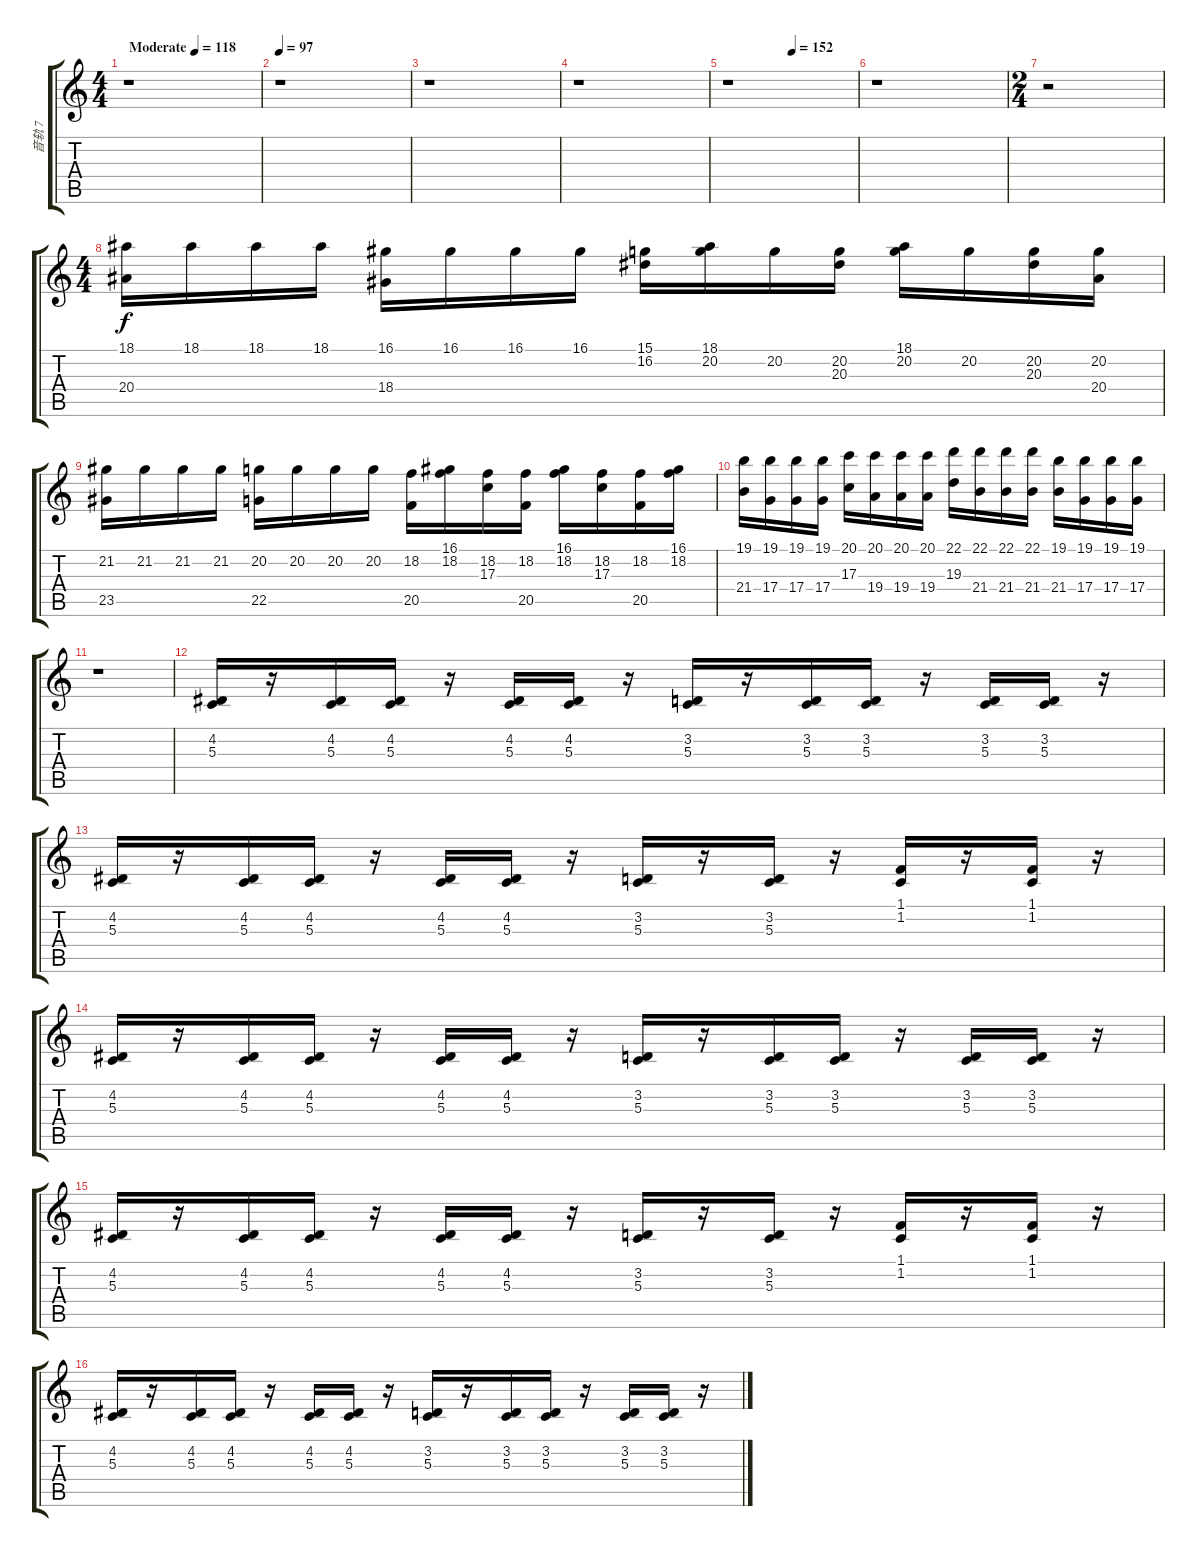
\track ("音轨 7" "音轨 7") {instrument lead2sawtooth}
\staff {score tabs}
\tuning (E4 B3 G3 D3 A2 E2) {hide}
\ts (4 4)
\tempo (118 "Moderate")
\clef g2
\ks c
r.1{dy f instrument lead2sawtooth} |
\tempo 97
r.1 |
r.1 |
r.1 |
\tempo (152 0.5)
r.1 |
r.1 |
\ts (2 4)
r.2 |
\ts (4 4)
(18.1 20.4).16 18.1.16 18.1.16 18.1.16 (16.1 18.4).16 16.1.16 16.1.16 16.1.16 (15.1 16.2).16 (18.1 20.2).16 20.2.16 (20.2 20.3).16 (18.1 20.2).16 20.2.16 (20.2 20.3).16 (20.2 20.4).16 |
(21.2 23.5).16 21.2.16 21.2.16 21.2.16 (20.2 22.5).16 20.2.16 20.2.16 20.2.16 (18.2 20.5).16 (16.1 18.2).16 (18.2 17.3).16 (18.2 20.5).16 (16.1 18.2).16 (18.2 17.3).16 (18.2 20.5).16 (16.1 18.2).16 |
(19.1 21.4).16 (19.1 17.4).16 (19.1 17.4).16 (19.1 17.4).16 (20.1 17.3).16 (20.1 19.4).16 (20.1 19.4).16 (20.1 19.4).16 (22.1 19.3).16 (22.1 21.4).16 (22.1 21.4).16 (22.1 21.4).16 (19.1 21.4).16 (19.1 17.4).16 (19.1 17.4).16 (19.1 17.4).16 |
r.1 |
(4.2 5.3).16 r.16 (4.2 5.3).16 (4.2 5.3).16 r.16 (4.2 5.3).16 (4.2 5.3).16 r.16 (3.2 5.3).16 r.16 (3.2 5.3).16 (3.2 5.3).16 r.16 (3.2 5.3).16 (3.2 5.3).16 r.16 |
(4.2 5.3).16 r.16 (4.2 5.3).16 (4.2 5.3).16 r.16 (4.2 5.3).16 (4.2 5.3).16 r.16 (3.2 5.3).16 r.16 (3.2 5.3).16 r.16 (1.1 1.2).16 r.16 (1.1 1.2).16 r.16 |
(4.2 5.3).16 r.16 (4.2 5.3).16 (4.2 5.3).16 r.16 (4.2 5.3).16 (4.2 5.3).16 r.16 (3.2 5.3).16 r.16 (3.2 5.3).16 (3.2 5.3).16 r.16 (3.2 5.3).16 (3.2 5.3).16 r.16 |
(4.2 5.3).16 r.16 (4.2 5.3).16 (4.2 5.3).16 r.16 (4.2 5.3).16 (4.2 5.3).16 r.16 (3.2 5.3).16 r.16 (3.2 5.3).16 r.16 (1.1 1.2).16 r.16 (1.1 1.2).16 r.16 |
(4.2 5.3).16 r.16 (4.2 5.3).16 (4.2 5.3).16 r.16 (4.2 5.3).16 (4.2 5.3).16 r.16 (3.2 5.3).16 r.16 (3.2 5.3).16 (3.2 5.3).16 r.16 (3.2 5.3).16 (3.2 5.3).16 r.16
